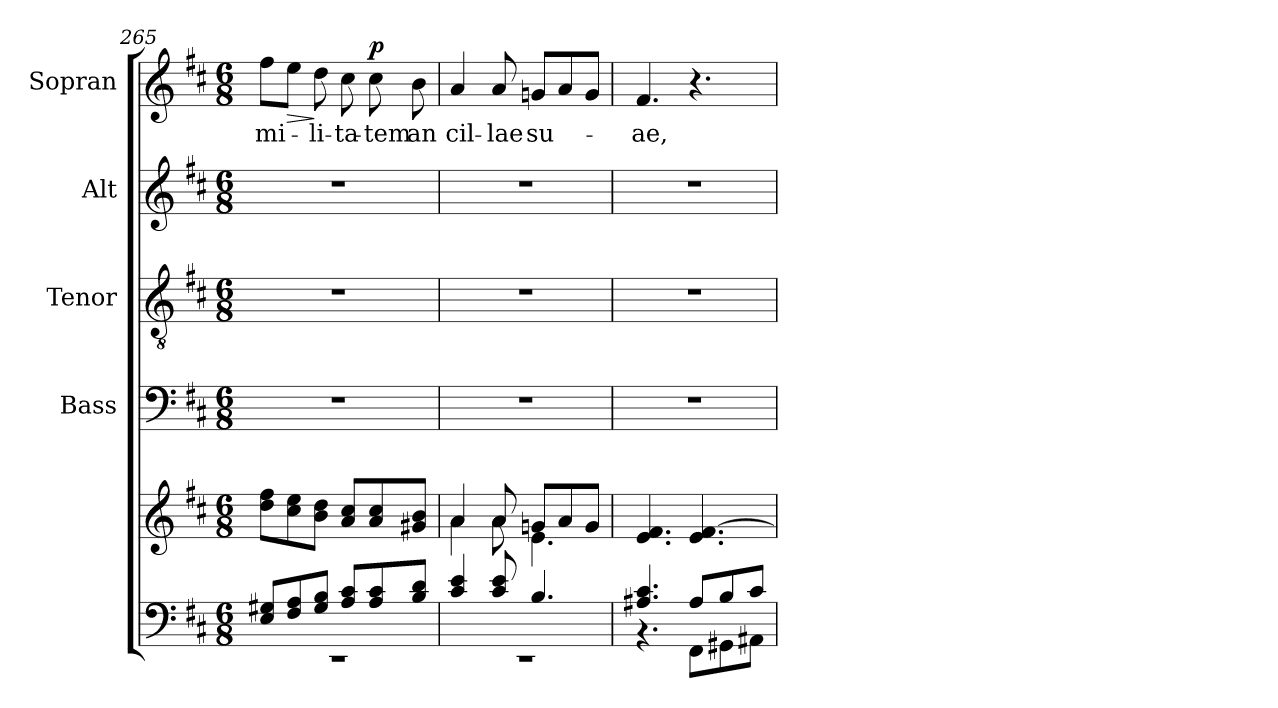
**kern	**kern	**kern	**kern	**kern	**kern	**text	**dynam
*part5	*part5	*part4	*part3	*part2	*part1	*part1	*part1
*staff6	*staff5	*staff4	*staff3	*staff2	*staff1	*staff1	*staff1
*	*	*I"Bass	*I"Tenor	*I"Alt	*I"Sopran	*	*
*	*	*I'B	*I'T	*I'A	*I'S	*	*
!!LO:PB:g=z
*clefF4	*clefG2	*clefF4	*clefGv2	*clefG2	*clefG2	*	*
*k[f#c#]	*k[f#c#]	*k[f#c#]	*k[f#c#]	*k[f#c#]	*k[f#c#]	*	*
*D:	*D:	*D:	*D:	*D:	*D:	*	*
*M6/8	*M6/8	*M6/8	*M6/8	*M6/8	*M6/8	*	*
=265	=265	=265	=265	=265	=265	=265	=265
*^	*	*	*	*	*	*	*
!	!LO:N:vis=1	!	!	!	!	!	!LO:LY:b	!
8E/ 8G#X/L	2.rEE	8dd\ 8ff#\L	2.r	2.r	2.r	8ff#\L	-mi-	.
!	!	!	!	!	!	!	!	!LO:HP:b
8F#/ 8A/	.	8cc#\ 8ee\	.	.	.	8ee\J	.	>
!	!	!	!	!	!	!	!LO:LY:b	!
8G#/ 8B/J	.	8b\ 8dd\J	.	.	.	8dd\	-li-	]
!	!	!	!	!	!	!	!LO:LY:b	!
8A/ 8c#/L	.	8a/ 8cc#/L	.	.	.	8cc#\	-ta-	.
!	!	!	!	!	!	!	!LO:LY:b	!LO:DY:a
8A/ 8c#/	.	8a/ 8cc#/	.	.	.	8cc#\	-tem	p
!	!	!	!	!	!	!	!LO:LY:b	!
8B/ 8d/J	.	8g#X/ 8b/J	.	.	.	8b\	an	.
=266	=266	=266	=266	=266	=266	=266	=266	=266
!	!LO:N:vis=1	!	!	!	!	!	!LO:LY:b	!
*	*	*^	*	*	*	*	*	*
4c#/ 4e/	2.rEE	4a/	4a\	2.r	2.r	2.r	4a/	cil-	.
!	!	!	!	!	!	!	!	!LO:LY:b	!
8c#/ 8e/	.	8a/	8a\	.	.	.	8a/	-lae	.
!	!	!	!	!	!	!	!	!LO:LY:b	!
4.B/	.	8gn/L	4.e\	.	.	.	8gn/L	su-	.
.	.	8a/	.	.	.	.	8a/	.	.
.	.	8g/J	.	.	.	.	8g/J	.	.
*	*	*v	*v	*	*	*	*	*	*
=267	=267	=267	=267	=267	=267	=267	=267	=267
!	!	!	!	!	!	!	!LO:LY:b	!
4.A#X/ 4.c#/	4.rBB	4.e/ 4.f#/	2.r	2.r	2.r	4.f#/	-ae,	.
8A#/L	8FF#\L	4.e/ [4.f#/	.	.	.	4.r	.	.
8B/	8GG#X\	.	.	.	.	.	.	.
8c#/J	8AA#X\J	.	.	.	.	.	.	.
*v	*v	*	*	*	*	*	*	*
=	=	=	=	=	=	=	=
*-	*-	*-	*-	*-	*-	*-	*-
